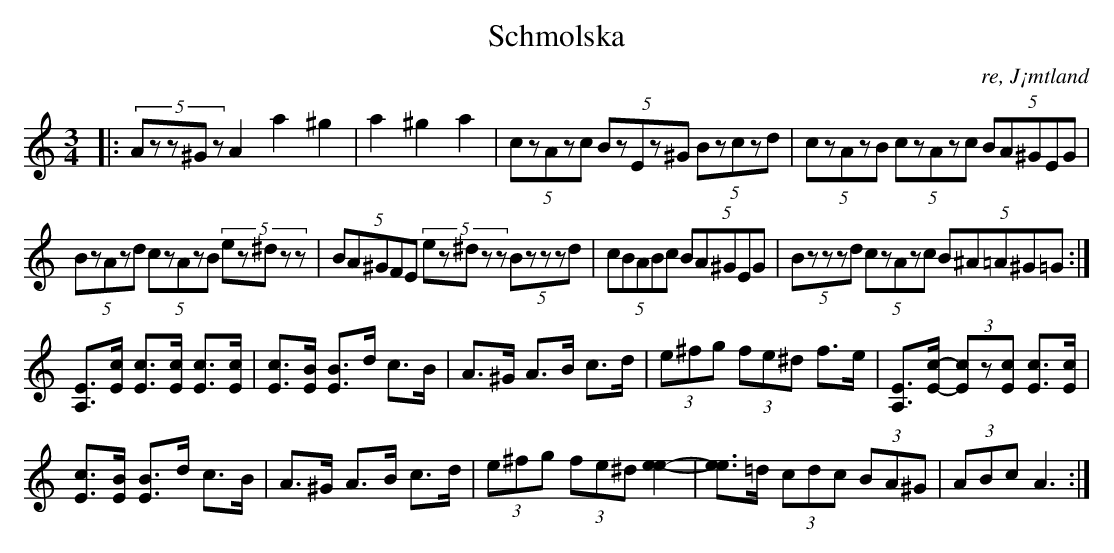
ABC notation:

X:1
T:Schmolska
O: re, J¡mtland
M:3/4
L:1/8
K:Am
|: (5:2Azz^Gz A2 a2 ^g2|a2 ^g2 a2|  (5:2czAzc (5:2BzEz^G (5:2Bzczd|  (5:2czAzB (5:2czAzc (5:2BA^GEG|
 (5:2BzAzd (5:2czAzB (5:2ez^dzz|  (5:2BA^GFE (5:2ez^dzz (5:2Bzzzd|  (5:2cBABc (5:2BA^GEG | (5:2Bzzzd (5:2czAzc (5:2B^A=A^G=G  :|
[EA,]>[cE] [cE]>[cE] [cE]>[cE] | [cE]>[BE] [BE]>d c>B | A>^G A>B c>d | (3e^fg (3fe^d f>e | [EA,]>[c-E-] (3[cE]z[cE] [cE]>[cE] |
[cE]>[BE] [BE]>d c>B | A>^G A>B c>d | (3e^fg (3fe^d [e2-e2-] | [ee]>=d (3cdc (3BA^G | (3ABc A3 :|]
